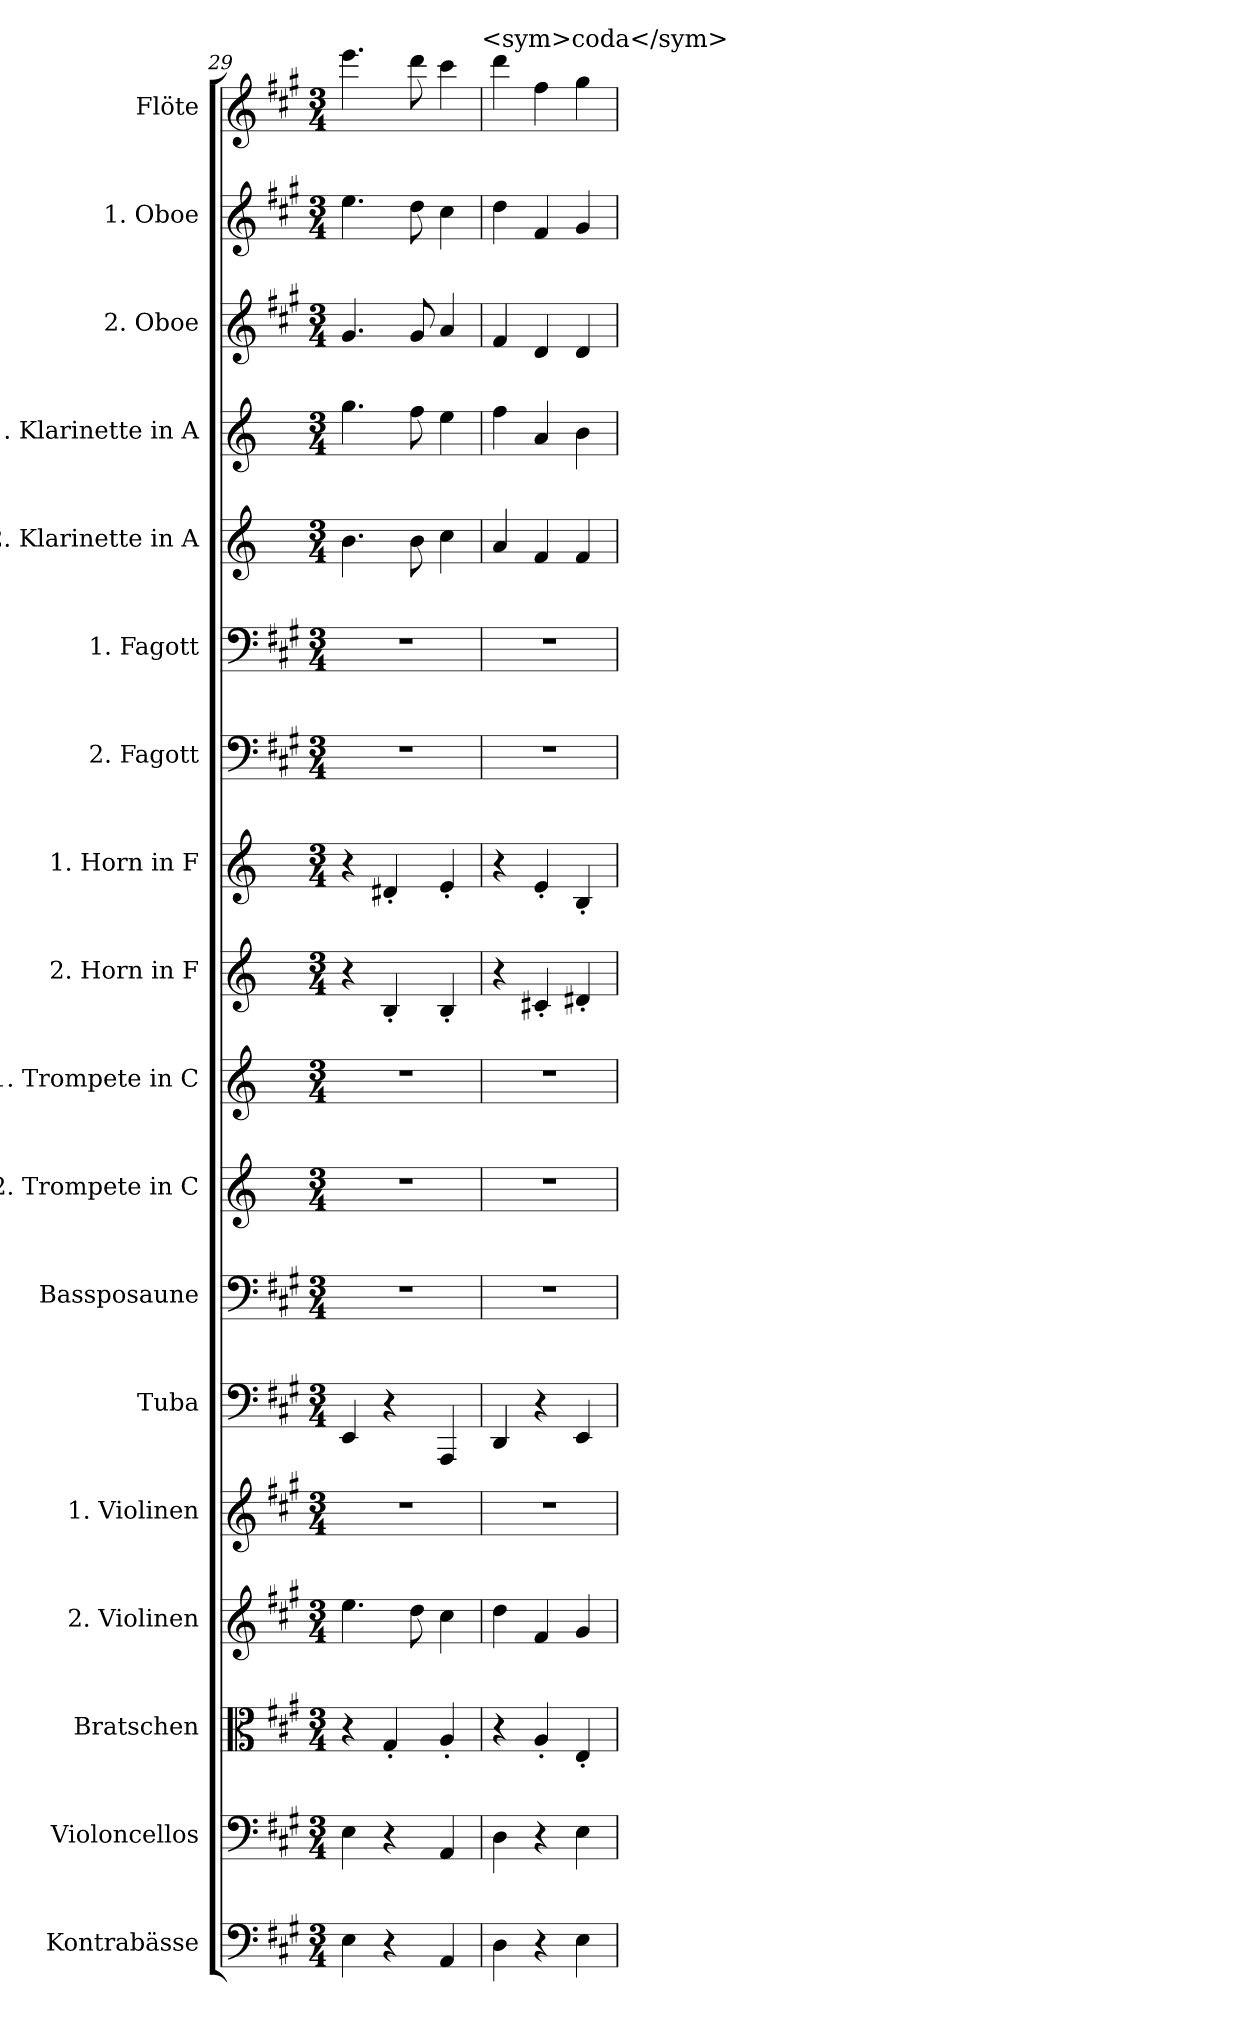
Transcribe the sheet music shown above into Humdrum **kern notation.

**kern	**kern	**kern	**kern	**kern	**kern	**kern	**kern	**kern	**kern	**kern	**kern	**kern	**kern	**kern	**kern	**kern	**kern
*part18	*part17	*part16	*part15	*part14	*part13	*part12	*part11	*part10	*part9	*part8	*part7	*part6	*part5	*part4	*part3	*part2	*part1
*staff18	*staff17	*staff16	*staff15	*staff14	*staff13	*staff12	*staff11	*staff10	*staff9	*staff8	*staff7	*staff6	*staff5	*staff4	*staff3	*staff2	*staff1
*I"Kontrabässe	*I"Violoncellos	*I"Bratschen	*I"2. Violinen	*I"1. Violinen	*I"Tuba	*I"Bassposaune	*I"2. Trompete in C	*I"1. Trompete in C	*I"2. Horn in F	*I"1. Horn in F	*I"2. Fagott	*I"1. Fagott	*I"2. Klarinette in A	*I"1. Klarinette in A	*I"2. Oboe	*I"1. Oboe	*I"Flöte
*I'Kbs.	*I'Vcs.	*I'Bran.	*I'2. Vln.	*I'1. Vln.	*I'Tba.	*I'B.psn.	*	*	*	*	*I'2. Fgt.	*I'1. Fgt.	*	*	*I'2. Ob.	*I'1. Ob.	*I'Fl.
*clefF4	*clefF4	*clefC3	*clefG2	*clefG2	*clefF4	*clefF4	*clefG2	*clefG2	*clefG2	*clefG2	*clefF4	*clefF4	*clefG2	*clefG2	*clefG2	*clefG2	*clefG2
*ITrd7c12	*	*	*	*	*	*	*	*	*ITrd4c7	*ITrd4c7	*	*	*ITrd2c3	*ITrd2c3	*	*	*
*k[f#c#g#]	*k[f#c#g#]	*k[f#c#g#]	*k[f#c#g#]	*k[f#c#g#]	*k[f#c#g#]	*k[f#c#g#]	*k[]	*k[]	*k[b-]	*k[b-]	*k[f#c#g#]	*k[f#c#g#]	*k[f#c#g#]	*k[f#c#g#]	*k[f#c#g#]	*k[f#c#g#]	*k[f#c#g#]
*M3/4	*M3/4	*M3/4	*M3/4	*M3/4	*M3/4	*M3/4	*M3/4	*M3/4	*M3/4	*M3/4	*M3/4	*M3/4	*M3/4	*M3/4	*M3/4	*M3/4	*M3/4
=29	=29	=29	=29	=29	=29	=29	=29	=29	=29	=29	=29	=29	=29	=29	=29	=29	=29
4EE\	4E\	4r	4.ee\	2.r	4EE/	2.r	2.r	2.r	4r	4r	2.r	2.r	4.g#\	4.ee\	4.g#/	4.ee\	4.eee\
4r	4r	4G#'/	.	.	4r	.	.	.	4E'/	4G#X'/	.	.	.	.	.	.	.
.	.	.	8dd\	.	.	.	.	.	.	.	.	.	8g#\	8dd\	8g#/	8dd\	8ddd\
4AAA/	4AA/	4A'/	4cc#\	.	4AAA/	.	.	.	4E'/	4A'/	.	.	4a\	4cc#\	4a/	4cc#\	4ccc#\
!	!	!	!	!	!	!	!	!	!	!	!	!	!	!	!	!	!LO:TX:a:t=<sym>coda</sym>
!!LO:PB:g=z
=30	=30	=30	=30	=30	=30	=30	=30	=30	=30	=30	=30	=30	=30	=30	=30	=30	=30
4DD\	4D\	4r	4dd\	2.r	4DD/	2.r	2.r	2.r	4r	4r	2.r	2.r	4f#/	4dd\	4f#/	4dd\	4ddd\
4r	4r	4A'/	4f#/	.	4r	.	.	.	4F#X'/	4A'/	.	.	4d/	4f#/	4d/	4f#/	4ff#\
4EE\	4E\	4E'/	4g#/	.	4EE/	.	.	.	4G#X'/	4E'/	.	.	4d/	4g#\	4d/	4g#/	4gg#\
=	=	=	=	=	=	=	=	=	=	=	=	=	=	=	=	=	=
*-	*-	*-	*-	*-	*-	*-	*-	*-	*-	*-	*-	*-	*-	*-	*-	*-	*-
